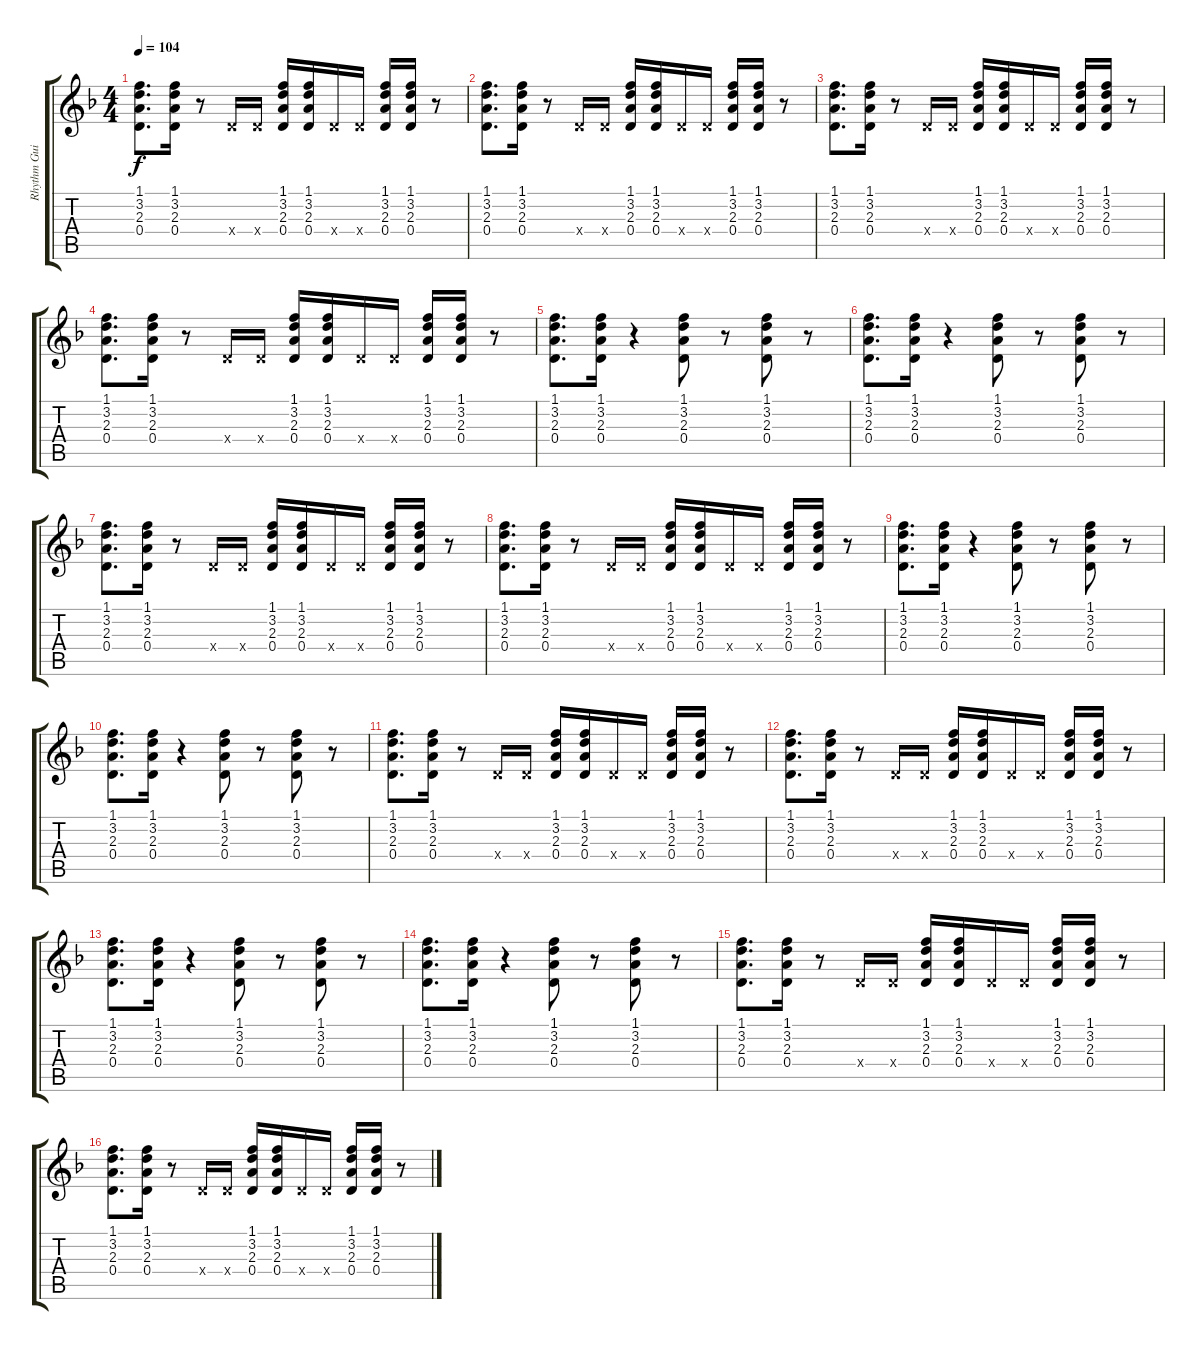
\track ("Rhythm Guitar 1" "Rhythm Gui") {instrument electricguitarjazz}
\staff {score tabs}
\tuning (E4 B3 G3 D3 A2 E2) {hide}
\ts (4 4)
\tempo 104
\clef g2
\ks dminor
(1.1 3.2 2.3 0.4).8{d dy f instrument electricguitarjazz beam Down} (1.1 3.2 2.3 0.4).16{beam Down} r.8 0.4{x}.16 0.4{x}.16 (1.1 3.2 2.3 0.4).16 (1.1 3.2 2.3 0.4).16 0.4{x}.16 0.4{x}.16 (1.1 3.2 2.3 0.4).16 (1.1 3.2 2.3 0.4).16 r.8 |
(1.1 3.2 2.3 0.4).8{d beam Down} (1.1 3.2 2.3 0.4).16{beam Down} r.8 0.4{x}.16 0.4{x}.16 (1.1 3.2 2.3 0.4).16 (1.1 3.2 2.3 0.4).16 0.4{x}.16 0.4{x}.16 (1.1 3.2 2.3 0.4).16 (1.1 3.2 2.3 0.4).16 r.8 |
(1.1 3.2 2.3 0.4).8{d beam Down} (1.1 3.2 2.3 0.4).16{beam Down} r.8 0.4{x}.16 0.4{x}.16 (1.1 3.2 2.3 0.4).16 (1.1 3.2 2.3 0.4).16 0.4{x}.16 0.4{x}.16 (1.1 3.2 2.3 0.4).16 (1.1 3.2 2.3 0.4).16 r.8 |
(1.1 3.2 2.3 0.4).8{d beam Down} (1.1 3.2 2.3 0.4).16{beam Down} r.8 0.4{x}.16 0.4{x}.16 (1.1 3.2 2.3 0.4).16 (1.1 3.2 2.3 0.4).16 0.4{x}.16 0.4{x}.16 (1.1 3.2 2.3 0.4).16 (1.1 3.2 2.3 0.4).16 r.8 |
(1.1 3.2 2.3 0.4).8{d beam Down} (1.1 3.2 2.3 0.4).16{beam Down} r.4 (1.1 3.2 2.3 0.4).8{beam Down} r.8 (1.1 3.2 2.3 0.4).8{beam Down} r.8 |
(1.1 3.2 2.3 0.4).8{d beam Down} (1.1 3.2 2.3 0.4).16{beam Down} r.4 (1.1 3.2 2.3 0.4).8{beam Down} r.8 (1.1 3.2 2.3 0.4).8{beam Down} r.8 |
(1.1 3.2 2.3 0.4).8{d beam Down} (1.1 3.2 2.3 0.4).16{beam Down} r.8 0.4{x}.16 0.4{x}.16 (1.1 3.2 2.3 0.4).16 (1.1 3.2 2.3 0.4).16 0.4{x}.16 0.4{x}.16 (1.1 3.2 2.3 0.4).16 (1.1 3.2 2.3 0.4).16 r.8 |
(1.1 3.2 2.3 0.4).8{d beam Down} (1.1 3.2 2.3 0.4).16{beam Down} r.8 0.4{x}.16 0.4{x}.16 (1.1 3.2 2.3 0.4).16 (1.1 3.2 2.3 0.4).16 0.4{x}.16 0.4{x}.16 (1.1 3.2 2.3 0.4).16 (1.1 3.2 2.3 0.4).16 r.8 |
(1.1 3.2 2.3 0.4).8{d beam Down} (1.1 3.2 2.3 0.4).16{beam Down} r.4 (1.1 3.2 2.3 0.4).8{beam Down} r.8 (1.1 3.2 2.3 0.4).8{beam Down} r.8 |
(1.1 3.2 2.3 0.4).8{d beam Down} (1.1 3.2 2.3 0.4).16{beam Down} r.4 (1.1 3.2 2.3 0.4).8{beam Down} r.8 (1.1 3.2 2.3 0.4).8{beam Down} r.8 |
(1.1 3.2 2.3 0.4).8{d beam Down} (1.1 3.2 2.3 0.4).16{beam Down} r.8 0.4{x}.16 0.4{x}.16 (1.1 3.2 2.3 0.4).16 (1.1 3.2 2.3 0.4).16 0.4{x}.16 0.4{x}.16 (1.1 3.2 2.3 0.4).16 (1.1 3.2 2.3 0.4).16 r.8 |
(1.1 3.2 2.3 0.4).8{d beam Down} (1.1 3.2 2.3 0.4).16{beam Down} r.8 0.4{x}.16 0.4{x}.16 (1.1 3.2 2.3 0.4).16 (1.1 3.2 2.3 0.4).16 0.4{x}.16 0.4{x}.16 (1.1 3.2 2.3 0.4).16 (1.1 3.2 2.3 0.4).16 r.8 |
(1.1 3.2 2.3 0.4).8{d beam Down} (1.1 3.2 2.3 0.4).16{beam Down} r.4 (1.1 3.2 2.3 0.4).8{beam Down} r.8 (1.1 3.2 2.3 0.4).8{beam Down} r.8 |
(1.1 3.2 2.3 0.4).8{d beam Down} (1.1 3.2 2.3 0.4).16{beam Down} r.4 (1.1 3.2 2.3 0.4).8{beam Down} r.8 (1.1 3.2 2.3 0.4).8{beam Down} r.8 |
(1.1 3.2 2.3 0.4).8{d beam Down} (1.1 3.2 2.3 0.4).16{beam Down} r.8 0.4{x}.16 0.4{x}.16 (1.1 3.2 2.3 0.4).16 (1.1 3.2 2.3 0.4).16 0.4{x}.16 0.4{x}.16 (1.1 3.2 2.3 0.4).16 (1.1 3.2 2.3 0.4).16 r.8 |
(1.1 3.2 2.3 0.4).8{d beam Down} (1.1 3.2 2.3 0.4).16{beam Down} r.8 0.4{x}.16 0.4{x}.16 (1.1 3.2 2.3 0.4).16 (1.1 3.2 2.3 0.4).16 0.4{x}.16 0.4{x}.16 (1.1 3.2 2.3 0.4).16 (1.1 3.2 2.3 0.4).16 r.8
